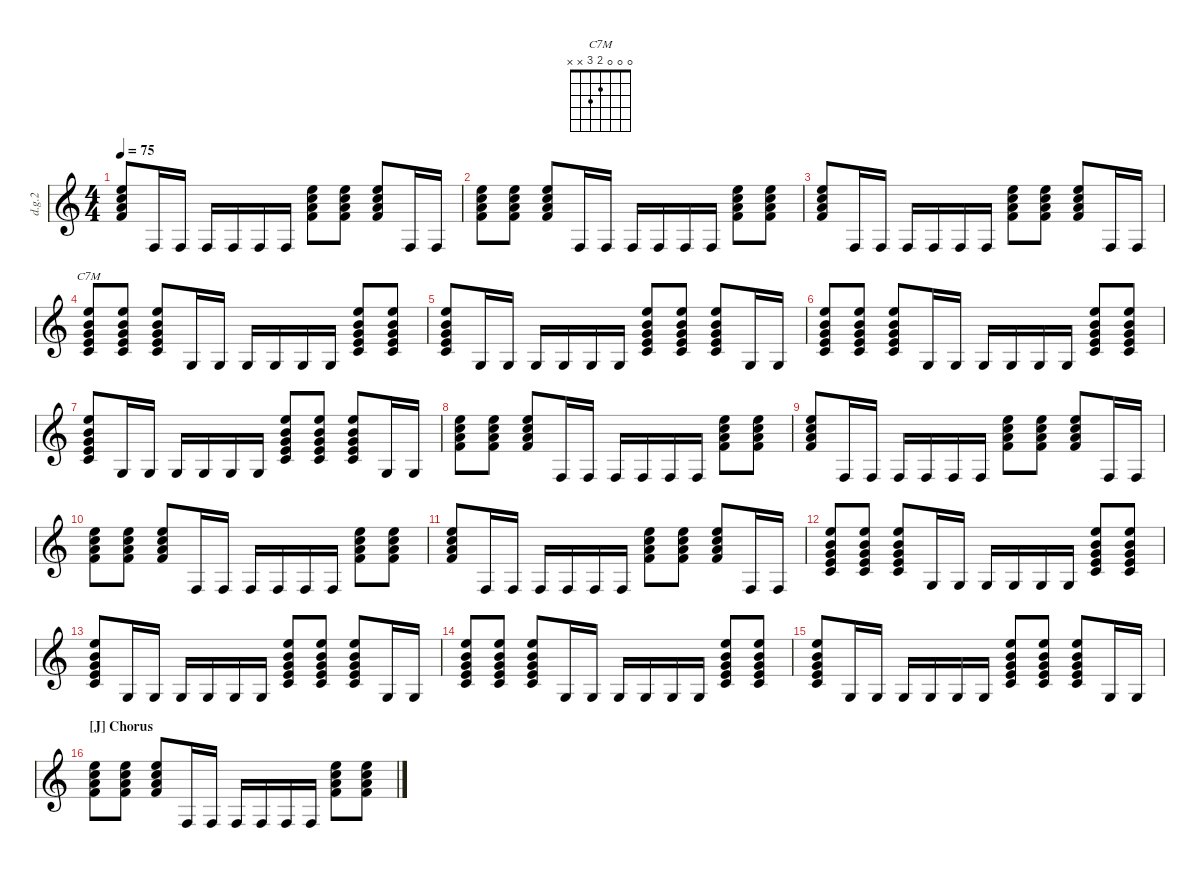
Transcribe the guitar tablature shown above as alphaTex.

\defaultSystemsLayout 4
\hideDynamics
\bracketExtendMode nobrackets
\otherSystemsTrackNameOrientation horizontal
\track ("Distortion Guitar 2" "d.g.2") {instrument distortionguitar}
\staff {score}
\tuning (E4 B3 G3 D3 A2 E2 A1)
\chord ("C7M" 0 0 0 2 3 x x) {showfingering false}
\ts (4 4)
\tempo 75
\clef g2
\ks c
(0.1 1.2 2.3 3.4).8{dy f} 1.6{pm}.16 1.6{pm}.16 1.6{pm}.16 1.6{pm}.16 1.6{pm}.16 1.6{pm}.16 (0.1 1.2 2.3 3.4).8 (0.1 1.2 2.3 3.4).8 (0.1 1.2 2.3 3.4).8 1.6{pm}.16 1.6{pm}.16 |
(0.1 1.2 2.3 3.4).8 (0.1 1.2 2.3 3.4).8 (0.1 1.2 2.3 3.4).8 1.6{pm}.16 1.6{pm}.16 1.6{pm}.16 1.6{pm}.16 1.6{pm}.16 1.6{pm}.16 (0.1 1.2 2.3 3.4).8 (0.1 1.2 2.3 3.4).8 |
(0.1 1.2 2.3 3.4).8 1.6{pm}.16 1.6{pm}.16 1.6{pm}.16 1.6{pm}.16 1.6{pm}.16 1.6{pm}.16 (0.1 1.2 2.3 3.4).8 (0.1 1.2 2.3 3.4).8 (0.1 1.2 2.3 3.4).8 1.6{pm}.16 1.6{pm}.16 |
(0.1 0.2 0.3 2.4 3.5).8{ch "C7M"} (0.1 0.2 0.3 2.4 3.5).8 (0.1 0.2 0.3 2.4 3.5).8 3.6{pm}.16 3.6{pm}.16 3.6{pm}.16 3.6{pm}.16 3.6{pm}.16 3.6{pm}.16 (0.1 0.2 0.3 2.4 3.5).8 (0.1 0.2 0.3 2.4 3.5).8 |
(0.1 0.2 0.3 2.4 3.5).8 3.6{pm}.16 3.6{pm}.16 3.6{pm}.16 3.6{pm}.16 3.6{pm}.16 3.6{pm}.16 (0.1 0.2 0.3 2.4 3.5).8 (0.1 0.2 0.3 2.4 3.5).8 (0.1 0.2 0.3 2.4 3.5).8 3.6{pm}.16 3.6{pm}.16 |
(0.1 0.2 0.3 2.4 3.5).8 (0.1 0.2 0.3 2.4 3.5).8 (0.1 0.2 0.3 2.4 3.5).8 3.6{pm}.16 3.6{pm}.16 3.6{pm}.16 3.6{pm}.16 3.6{pm}.16 3.6{pm}.16 (0.1 0.2 0.3 2.4 3.5).8 (0.1 0.2 0.3 2.4 3.5).8 |
(0.1 0.2 0.3 2.4 3.5).8 3.6{pm}.16 3.6{pm}.16 3.6{pm}.16 3.6{pm}.16 3.6{pm}.16 3.6{pm}.16 (0.1 0.2 0.3 2.4 3.5).8 (0.1 0.2 0.3 2.4 3.5).8 (0.1 0.2 0.3 2.4 3.5).8 3.6{pm}.16 3.6{pm}.16 |
(0.1 1.2 2.3 3.4).8 (0.1 1.2 2.3 3.4).8 (0.1 1.2 2.3 3.4).8 1.6{pm}.16 1.6{pm}.16 1.6{pm}.16 1.6{pm}.16 1.6{pm}.16 1.6{pm}.16 (0.1 1.2 2.3 3.4).8 (0.1 1.2 2.3 3.4).8 |
(0.1 1.2 2.3 3.4).8 1.6{pm}.16 1.6{pm}.16 1.6{pm}.16 1.6{pm}.16 1.6{pm}.16 1.6{pm}.16 (0.1 1.2 2.3 3.4).8 (0.1 1.2 2.3 3.4).8 (0.1 1.2 2.3 3.4).8 1.6{pm}.16 1.6{pm}.16 |
(0.1 1.2 2.3 3.4).8 (0.1 1.2 2.3 3.4).8 (0.1 1.2 2.3 3.4).8 1.6{pm}.16 1.6{pm}.16 1.6{pm}.16 1.6{pm}.16 1.6{pm}.16 1.6{pm}.16 (0.1 1.2 2.3 3.4).8 (0.1 1.2 2.3 3.4).8 |
(0.1 1.2 2.3 3.4).8 1.6{pm}.16 1.6{pm}.16 1.6{pm}.16 1.6{pm}.16 1.6{pm}.16 1.6{pm}.16 (0.1 1.2 2.3 3.4).8 (0.1 1.2 2.3 3.4).8 (0.1 1.2 2.3 3.4).8 1.6{pm}.16 1.6{pm}.16 |
(0.1 0.2 0.3 2.4 3.5).8 (0.1 0.2 0.3 2.4 3.5).8 (0.1 0.2 0.3 2.4 3.5).8 3.6{pm}.16 3.6{pm}.16 3.6{pm}.16 3.6{pm}.16 3.6{pm}.16 3.6{pm}.16 (0.1 0.2 0.3 2.4 3.5).8 (0.1 0.2 0.3 2.4 3.5).8 |
(0.1 0.2 0.3 2.4 3.5).8 3.6{pm}.16 3.6{pm}.16 3.6{pm}.16 3.6{pm}.16 3.6{pm}.16 3.6{pm}.16 (0.1 0.2 0.3 2.4 3.5).8 (0.1 0.2 0.3 2.4 3.5).8 (0.1 0.2 0.3 2.4 3.5).8 3.6{pm}.16 3.6{pm}.16 |
(0.1 0.2 0.3 2.4 3.5).8 (0.1 0.2 0.3 2.4 3.5).8 (0.1 0.2 0.3 2.4 3.5).8 3.6{pm}.16 3.6{pm}.16 3.6{pm}.16 3.6{pm}.16 3.6{pm}.16 3.6{pm}.16 (0.1 0.2 0.3 2.4 3.5).8 (0.1 0.2 0.3 2.4 3.5).8 |
(0.1 0.2 0.3 2.4 3.5).8 3.6{pm}.16 3.6{pm}.16 3.6{pm}.16 3.6{pm}.16 3.6{pm}.16 3.6{pm}.16 (0.1 0.2 0.3 2.4 3.5).8 (0.1 0.2 0.3 2.4 3.5).8 (0.1 0.2 0.3 2.4 3.5).8 3.6{pm}.16 3.6{pm}.16 |
\section ("J" "Chorus")
(0.1 1.2 2.3 3.4).8 (0.1 1.2 2.3 3.4).8 (0.1 1.2 2.3 3.4).8 1.6{pm}.16 1.6{pm}.16 1.6{pm}.16 1.6{pm}.16 1.6{pm}.16 1.6{pm}.16 (0.1 1.2 2.3 3.4).8 (0.1 1.2 2.3 3.4).8
